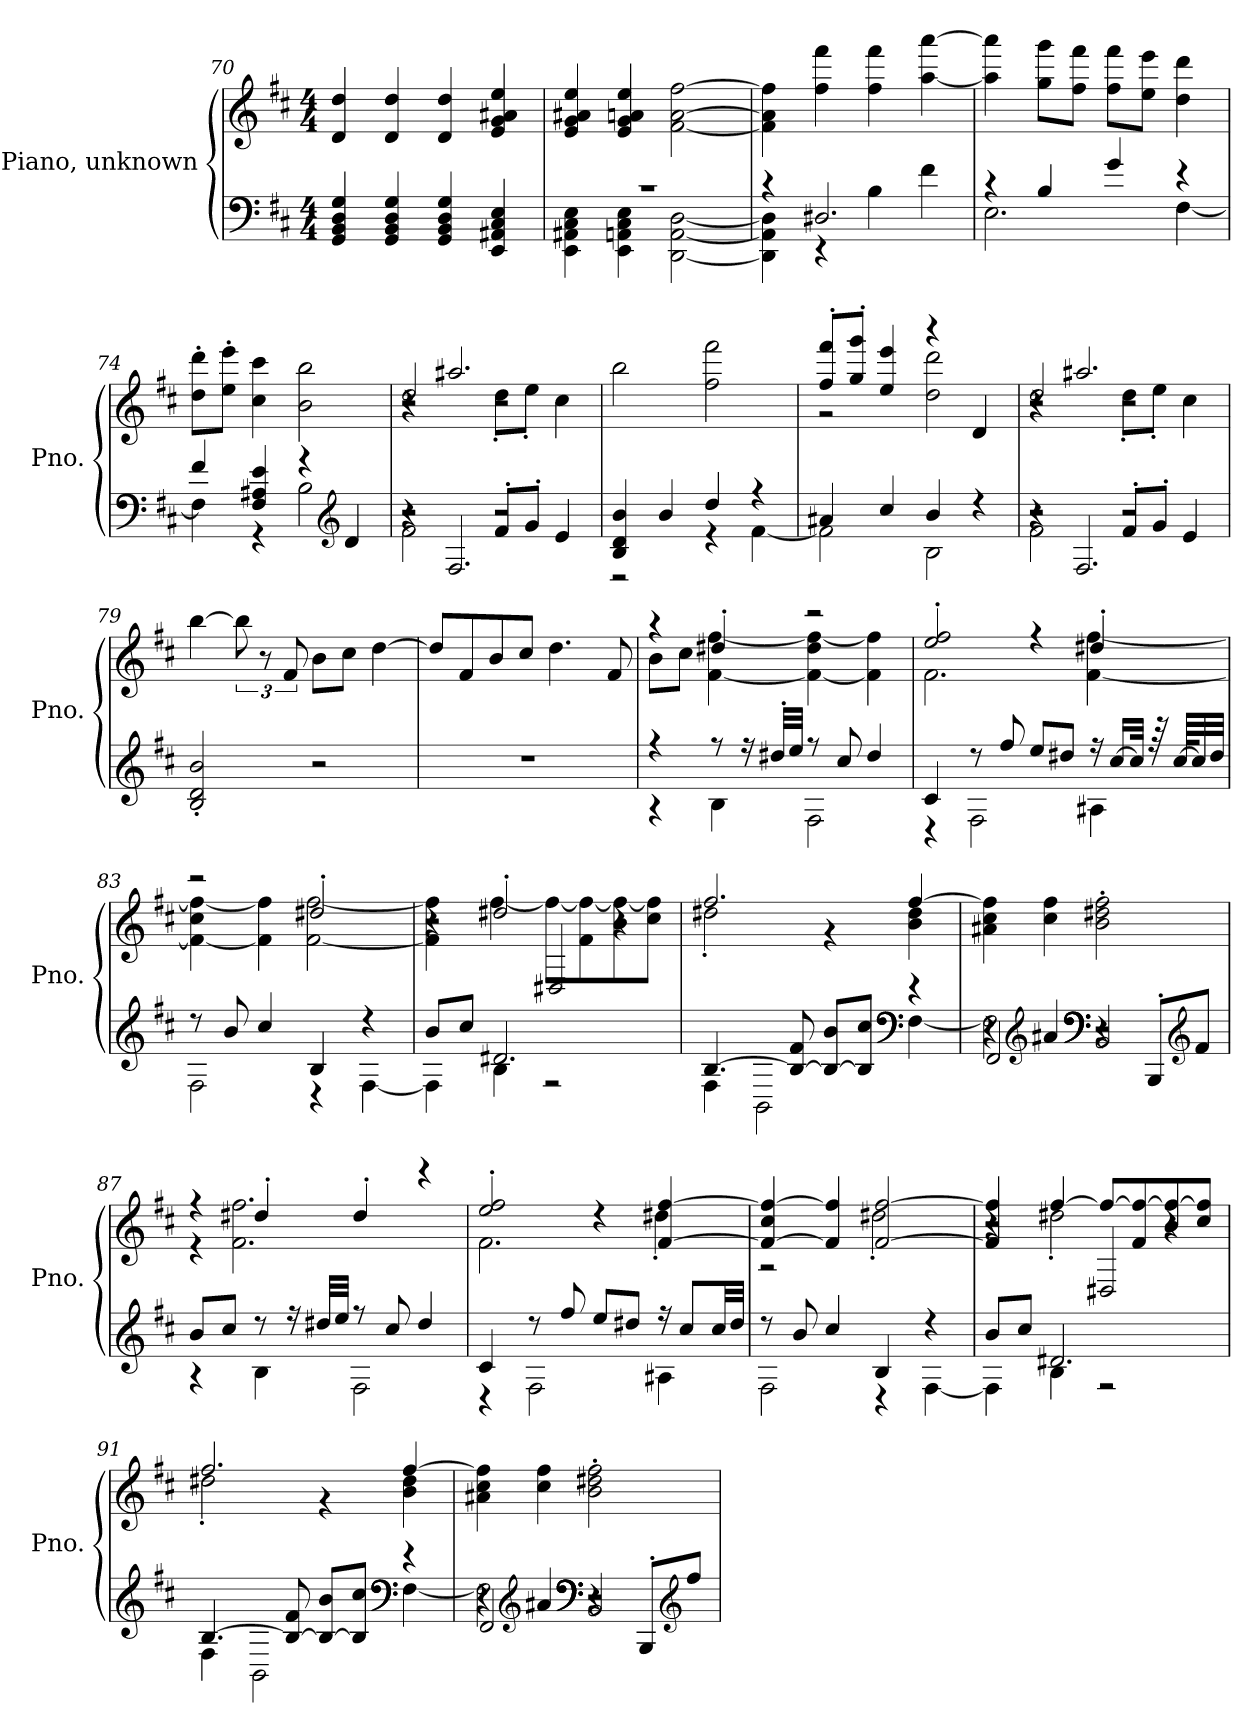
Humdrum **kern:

**kern	**kern
*part1	*part1
*staff2	*staff1
*I"Piano, unknown	*
*I'Pno.	*
*clefF4	*clefG2
*k[f#c#]	*k[f#c#]
*M4/4	*M4/4
=70	=70
4GG/ 4BB/ 4D/ 4G/	4d/ 4dd/
4GG/ 4BB/ 4D/ 4G/	4d/ 4dd/
4GG/ 4BB/ 4D/ 4G/	4d/ 4dd/
4EE/ 4AA#X/ 4C#/ 4E/	4e/ 4g/ 4a#X/ 4ee/
=71	=71
*^	*
1r	4EE\ 4AA#X\ 4C#\ 4E\	4e/ 4g/ 4a#X/ 4ee/
.	4EE\ 4AAn\ 4C#\ 4E\	4e/ 4g/ 4an/ 4ee/
.	[2DD\ [2AA\ [2D\	[2f#\ [2a\ [2ff#\
!!LO:LB:g=z
=72	=72	=72
4r	4DD\] 4AA\] 4D\]	4f#\] 4a\] 4ff#\]
2.D#X/	4r	4ff#\ 4fff#\
.	4B\	4ff#\ 4fff#\
.	4f#\	[4aa\ [4aaa\
=73	=73	=73
4r	2.E\	4aa\] 4aaa\]
4B/	.	8gg\ 8ggg\L
.	.	8ff#\ 8fff#\J
4g/	.	8ff#\ 8fff#\L
.	.	8ee\ 8eee\J
4r	[4F#\	4dd\ 4ddd\
=74	=74	=74
4f#/	4F#\]	8dd\' 8ddd\'L
.	.	8ee\' 8eee\'J
4F#/ 4A#X/ 4e/	4r	4cc#\ 4ccc#\
4r	2B\	2b\ 2bb\
*clefG2	*	*
4d/	.	.
=75	=75	=75
*	*^	*^
*	*	*	*	*^
2r	2f#\	4r	4r	2r	2dd/
.	.	2.F#/	2.aa#X/	.	.
8f#'/L	2r	.	.	8dd'\L	2r
8g'/J	.	.	.	8ee'\J	.
4e/	.	.	.	4cc#\	.
*	*v	*v	*	*	*
*	*	*v	*v	*v
=76	=76	=76
4B/ 4d/ 4b/	2r	2bb\
4b/	.	.
4dd/	4r	2ff#\ 2fff#\
4r	[4f#\	.
!!LO:LB:g=z
=77	=77	=77
*	*	*^
4a#X/	2f#\]	8ff#/' 8fff#/'L	2r
.	.	8gg/' 8ggg/'J	.
4cc#/	.	4ee/ 4eee/	.
4b/	2B\	4r	2dd\ 2ddd\
4r	.	4d/	.
=78	=78	=78	=78
*	*^	*	*^
2r	2f#\	4r	4r	2r	2dd/
.	.	2.F#/	2.aa#X/	.	.
8f#'/L	2r	.	.	8dd'\L	2r
8g'/J	.	.	.	8ee'\J	.
4e/	.	.	.	4cc#\	.
*v	*v	*v	*	*	*
*	*v	*v	*v
=79	=79
2B/' 2d/' 2b/'	[4bb\
.	12bb\]
.	12r
.	12f#/
2r	8b\L
.	8cc#\J
.	[4dd\
=80	=80
1r	8dd/L]
.	8f#/
.	8b/
.	8cc#/J
.	4.dd\
.	8f#/
=81	=81
*^	*^
4r	4r	4r	8b\L
.	.	.	8cc#\J
8r	4B\	4dd#X'/	[4f#\ [4ff#\
16r	.	.	.
32dd#X'/LLL	.	.	.
32ee/JJJ	.	.	.
8r	2F#\	2r	4f#\_ 4dd#\ 4ff#\_
8cc#/	.	.	.
4dd#/	.	.	4f#\] 4ff#\]
!!LO:PB:g=z	!!
=82	=82	=82	=82
4c#/	4r	2ee/' 2ff#/'	2.f#\
8r	2F#\	.	.
8ff#/	.	.	.
8ee/L	.	4r	.
8dd#X/J	.	.	.
16r	4A#X\	4dd#X'/	[4f#\ [4ff#\
[16cc#/LL	.	.	.
32cc#/JJk]	.	.	.
64r	.	.	.
[64cc#/KLLL	.	.	.
32cc#/]	.	.	.
32dd#/JJJ	.	.	.
=83	=83	=83	=83
8r	2F#\	2r	4f#\_ 4cc#\ 4ff#\_
8b/	.	.	.
4cc#/	.	.	4f#\] 4ff#\]
4B/	4r	2dd#X'/	[2f#\ [2ff#\
4r	[4F#\	.	.
=84	=84	=84	=84
*	*	*	*^
8b/L	4F#\]	4r	4f#\] 4ff#\]	2r
8cc#/J	.	.	.	.
2.d#X/	4B\	2dd#X'/	[4ff#\	.
.	2r	.	8ff#\L_	2D#X/
.	.	.	8f#\ 8ff#\_	.
.	.	4r	8b\ 8ff#\_	.
.	.	.	8cc#\ 8ff#\]J	.
*	*	*	*v	*v
!!LO:LB:g=z
=85	=85	=85	=85
[4.B/	4F#\	2.ff#/	2dd#X'\
.	2BB\	.	.
8B/_ 8f#/	.	.	.
8B/_ 8b/L	.	.	4r
8B/] 8cc#/J	.	.	.
*clefF4	*	*	*
4r	[4F#\	[4ff#/	4b\ 4dd#\
*	*	*v	*v
=86	=86	=86
*	*^	*
4r	2F#\]	2FF#/	4a#X\ 4cc#\ 4ff#\]
*clefG2	*	*	*
4a#X/	.	.	4cc#\ 4ff#\
*clefF4	*	*	*
4r	2r	2BB/	2b\' 2dd#X\' 2ff#\'
8BBB'/L	.	.	.
*clefG2	*	*	*
8f#/J	.	.	.
*	*v	*v	*
=87	=87	=87
*	*	*^
8b/L	4r	4r	4r
8cc#/J	.	.	.
8r	4B\	4dd#X'/	2.f#\ 2.ff#\
16r	.	.	.
32dd#X/LLL	.	.	.
32ee/JJJ	.	.	.
8r	2F#\	4dd#'/	.
8cc#/	.	.	.
4dd#/	.	4r	.
!!LO:LB:g=z	!!
=88	=88	=88	=88
4c#/	4r	2ee/' 2ff#/'	2.f#\
8r	2F#\	.	.
8ff#/	.	.	.
8ee/L	.	4r	.
8dd#X/J	.	.	.
16r	4A#X\	[4f#/ [4ff#/	4dd#X'\
8cc#/L	.	.	.
32cc#/LL	.	.	.
32dd#/JJJ	.	.	.
=89	=89	=89	=89
8r	2F#\	4f#/_ 4cc#/ 4ff#/_	2r
8b/	.	.	.
4cc#/	.	4f#/] 4ff#/]	.
4B/	4r	[2f#/ [2ff#/	2dd#X'\
4r	[4F#\	.	.
=90	=90	=90	=90
*	*	*	*^
8b/L	4F#\]	4f#/] 4ff#/]	4r	2r
8cc#/J	.	.	.	.
2.d#X/	4B\	[4ff#/	2dd#X'\	.
.	2r	8ff#/L_	.	2D#X/
.	.	8f#/ 8ff#/_	.	.
.	.	8b/ 8ff#/_	4r	.
.	.	8cc#/ 8ff#/]J	.	.
*	*	*	*v	*v
=91	=91	=91	=91
[4.B/	4F#\	2.ff#/	2dd#X'\
.	2BB\	.	.
8B/_ 8f#/	.	.	.
8B/_ 8b/L	.	.	4r
8B/] 8cc#/J	.	.	.
*clefF4	*	*	*
4r	[4F#\	[4ff#/	4b\ 4dd#\
*	*	*v	*v
!!LO:LB:g=z
=92	=92	=92
*	*^	*
4r	2F#\]	2FF#/	4a#X\ 4cc#\ 4ff#\]
*clefG2	*	*	*
4a#X/	.	.	4cc#\ 4ff#\
*clefF4	*	*	*
4r	2r	2BB/	2b\' 2dd#X\' 2ff#\'
8BBB'/L	.	.	.
*clefG2	*	*	*
8ff#/J	.	.	.
*v	*v	*v	*
=	=
*-	*-
